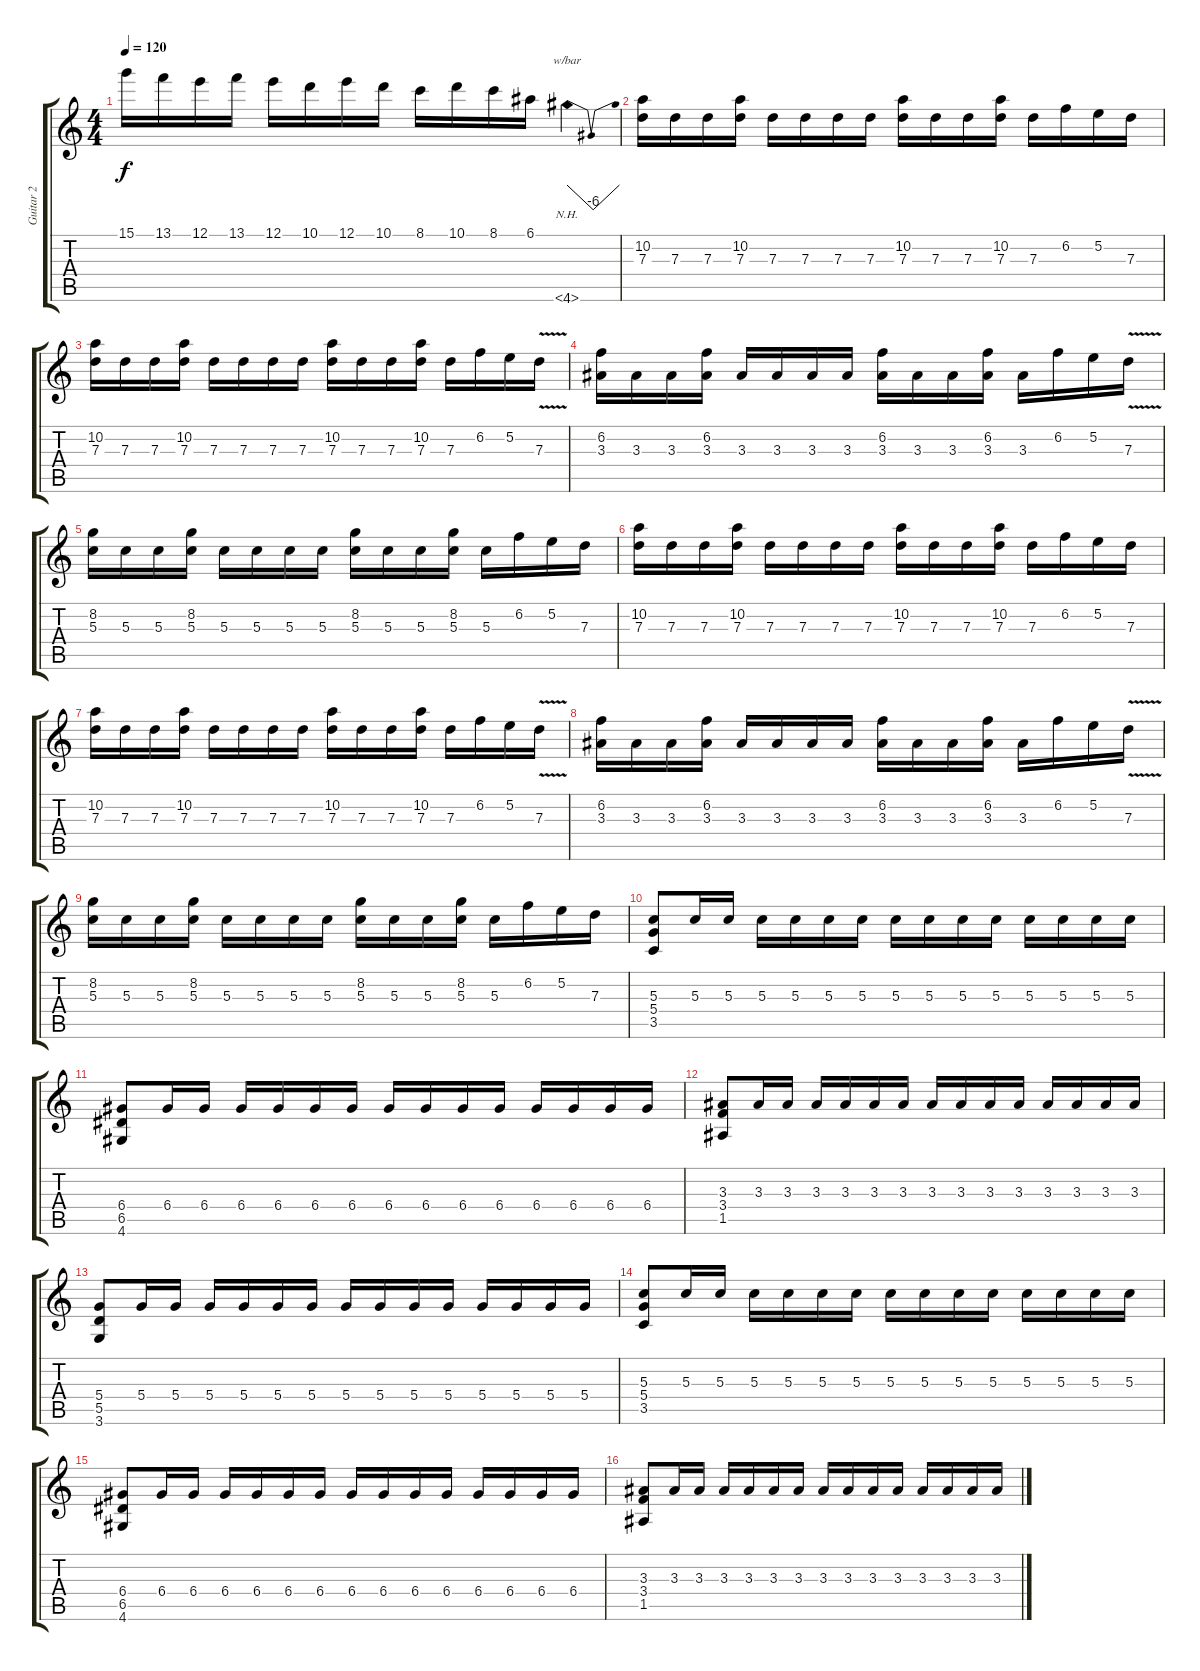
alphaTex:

\track ("Guitar 2" "Guitar 2") {instrument distortionguitar}
\staff {score tabs}
\tuning (E4 B3 G3 D3 A2 E2) {hide}
\ts (4 4)
\tempo 120
\clef g2
\ks c
15.1.16{dy f} 13.1.16 12.1.16 13.1.16 12.1.16 10.1.16 12.1.16 10.1.16 8.1.16 10.1.16 8.1.16 6.1.16 4.6{nh}.4{tbe (dip default 0 0 30 -24 60 0)} |
(10.2 7.3).16 7.3.16 7.3.16 (10.2 7.3).16 7.3.16 7.3.16 7.3.16 7.3.16 (10.2 7.3).16 7.3.16 7.3.16 (10.2 7.3).16 7.3.16 6.2.16 5.2.16 7.3.16 |
(10.2 7.3).16 7.3.16 7.3.16 (10.2 7.3).16 7.3.16 7.3.16 7.3.16 7.3.16 (10.2 7.3).16 7.3.16 7.3.16 (10.2 7.3).16 7.3.16 6.2.16 5.2.16 7.3{v}.16 |
(6.2 3.3).16 3.3.16 3.3.16 (6.2 3.3).16 3.3.16 3.3.16 3.3.16 3.3.16 (6.2 3.3).16 3.3.16 3.3.16 (6.2 3.3).16 3.3.16 6.2.16 5.2.16 7.3{v}.16 |
(8.2 5.3).16 5.3.16 5.3.16 (8.2 5.3).16 5.3.16 5.3.16 5.3.16 5.3.16 (8.2 5.3).16 5.3.16 5.3.16 (8.2 5.3).16 5.3.16 6.2.16 5.2.16 7.3.16 |
(10.2 7.3).16 7.3.16 7.3.16 (10.2 7.3).16 7.3.16 7.3.16 7.3.16 7.3.16 (10.2 7.3).16 7.3.16 7.3.16 (10.2 7.3).16 7.3.16 6.2.16 5.2.16 7.3.16 |
(10.2 7.3).16 7.3.16 7.3.16 (10.2 7.3).16 7.3.16 7.3.16 7.3.16 7.3.16 (10.2 7.3).16 7.3.16 7.3.16 (10.2 7.3).16 7.3.16 6.2.16 5.2.16 7.3{v}.16 |
(6.2 3.3).16 3.3.16 3.3.16 (6.2 3.3).16 3.3.16 3.3.16 3.3.16 3.3.16 (6.2 3.3).16 3.3.16 3.3.16 (6.2 3.3).16 3.3.16 6.2.16 5.2.16 7.3{v}.16 |
(8.2 5.3).16 5.3.16 5.3.16 (8.2 5.3).16 5.3.16 5.3.16 5.3.16 5.3.16 (8.2 5.3).16 5.3.16 5.3.16 (8.2 5.3).16 5.3.16 6.2.16 5.2.16 7.3.16 |
(5.3 5.4 3.5).8 5.3.16 5.3.16 5.3.16 5.3.16 5.3.16 5.3.16 5.3.16 5.3.16 5.3.16 5.3.16 5.3.16 5.3.16 5.3.16 5.3.16 |
(6.4 6.5 4.6).8 6.4.16 6.4.16 6.4.16 6.4.16 6.4.16 6.4.16 6.4.16 6.4.16 6.4.16 6.4.16 6.4.16 6.4.16 6.4.16 6.4.16 |
(3.3 3.4 1.5).8 3.3.16 3.3.16 3.3.16 3.3.16 3.3.16 3.3.16 3.3.16 3.3.16 3.3.16 3.3.16 3.3.16 3.3.16 3.3.16 3.3.16 |
(5.4 5.5 3.6).8 5.4.16 5.4.16 5.4.16 5.4.16 5.4.16 5.4.16 5.4.16 5.4.16 5.4.16 5.4.16 5.4.16 5.4.16 5.4.16 5.4.16 |
(5.3 5.4 3.5).8 5.3.16 5.3.16 5.3.16 5.3.16 5.3.16 5.3.16 5.3.16 5.3.16 5.3.16 5.3.16 5.3.16 5.3.16 5.3.16 5.3.16 |
(6.4 6.5 4.6).8 6.4.16 6.4.16 6.4.16 6.4.16 6.4.16 6.4.16 6.4.16 6.4.16 6.4.16 6.4.16 6.4.16 6.4.16 6.4.16 6.4.16 |
(3.3 3.4 1.5).8 3.3.16 3.3.16 3.3.16 3.3.16 3.3.16 3.3.16 3.3.16 3.3.16 3.3.16 3.3.16 3.3.16 3.3.16 3.3.16 3.3.16
